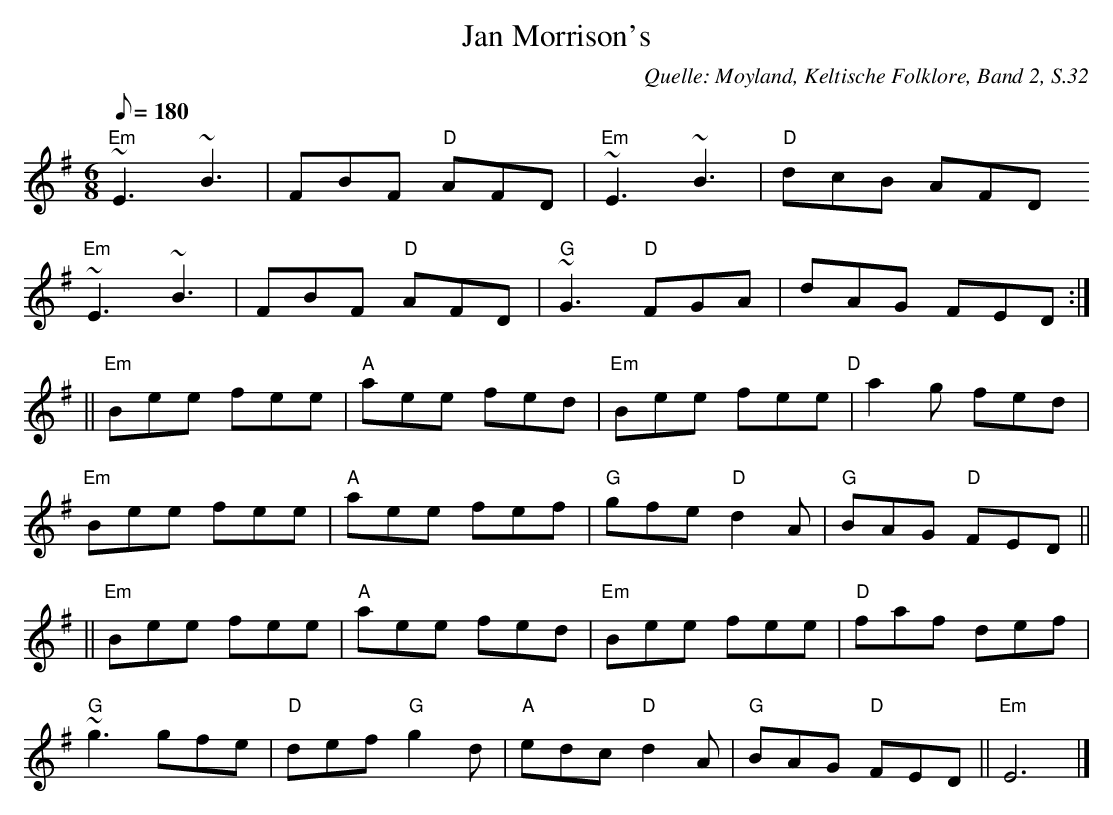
X:1
T:Jan Morrison's
C:Quelle: Moyland, Keltische Folklore, Band 2, S.32
Q:1/8=180
M:6/8
L:1/8
K:Em
"Em"~E3 ~B3|FBF "D"AFD|"Em"~E3 ~B3|"D"dcB AFD!
"Em"~E3 ~B3|FBF "D"AFD|"G"~G3 "D"FGA|dAG FED:|!
||"Em"Bee fee|"A"aee fed|"Em"Bee fee "D"|a2g fed|!
"Em"Bee fee|"A"aee fef|"G"gfe "D"d2 A|"G"BAG "D"FED||!
||"Em"Bee fee|"A"aee fed|"Em"Bee fee|"D"faf def|!
"G"~g3 gfe|"D"def "G"g2 d|"A"edc "D"d2A|"G"BAG "D"FED||"Em"E6|]
